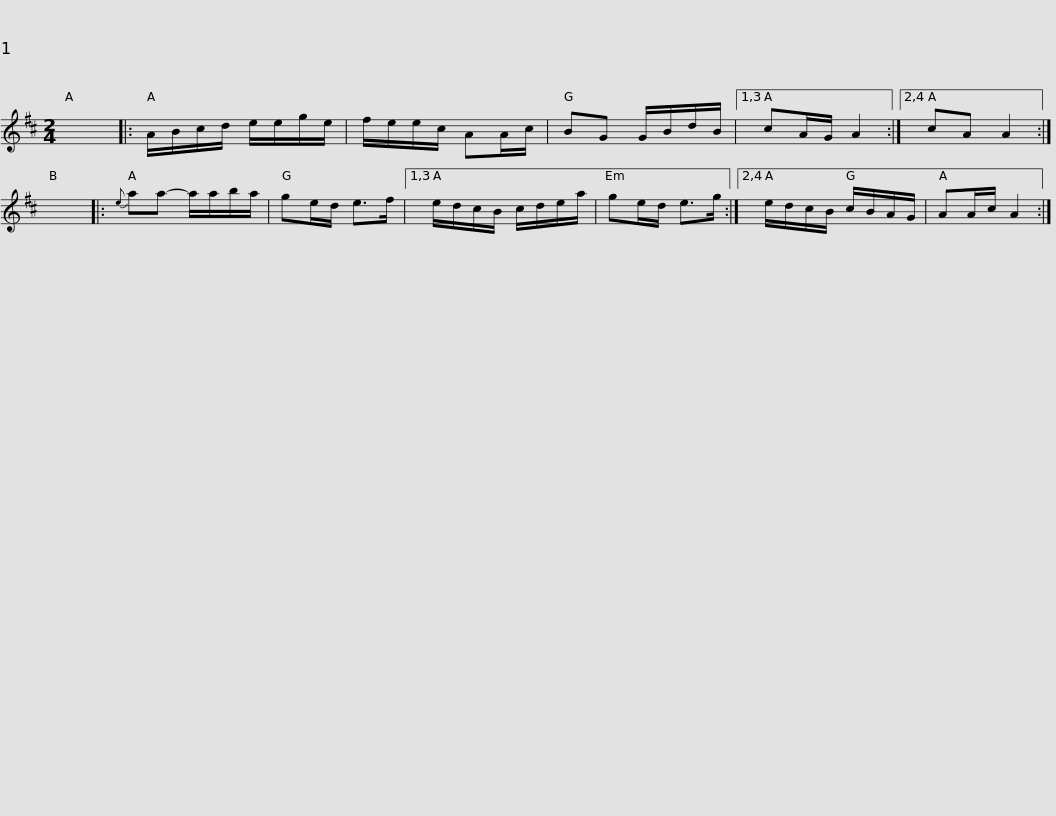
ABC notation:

X:1
L:1/8
M:2/4
I:linebreak $
K:D
V:1 treble
V:1
 x4 |: A/B/c/d/ e/e/g/e/ | f/e/e/c/ AA/c/ | BG G/B/d/B/ |1,3 cA/G/ A2 :|2,4 %5
 cA A2 :| x4 |:{e} aa- a/a/b/a/ |$ ge/d/ e>f |1,3 e/d/c/B/ c/d/e/a/ | %10
 ge/d/ e>g :|2,4 e/d/c/B/ c/B/A/G/ | AA/c/ A2 :| %13
